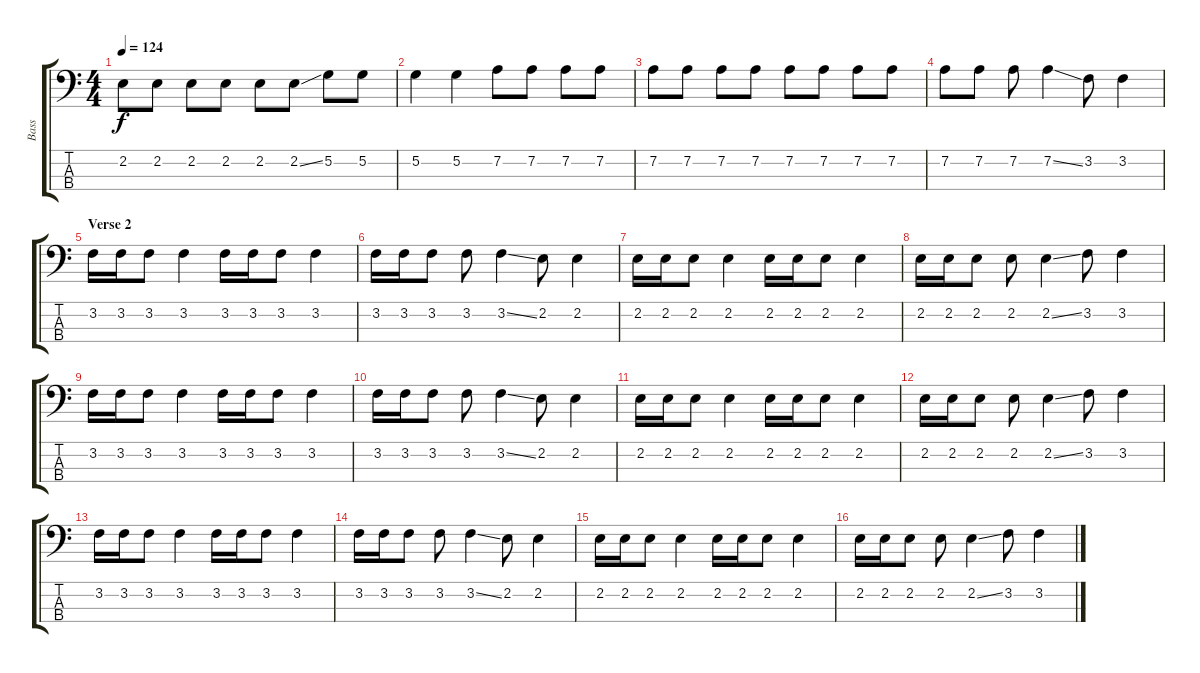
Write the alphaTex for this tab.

\track ("Bass" "Bass") {instrument electricbassfinger}
\staff {score tabs}
\tuning (G2 D2 A1 E1) {hide}
\ts (4 4)
\tempo 124
\clef f4
\ks c
2.2.8{dy f} 2.2.8 2.2.8 2.2.8 2.2.8 2.2{ss}.8 5.2.8 5.2.8 |
5.2.4 5.2.4 7.2.8 7.2.8 7.2.8 7.2.8 |
7.2.8 7.2.8 7.2.8 7.2.8 7.2.8 7.2.8 7.2.8 7.2.8 |
7.2.8 7.2.8 7.2.8 7.2{ss}.4 3.2.8 3.2.4 |
\section ("" "Verse 2")
3.2.16 3.2.16 3.2.8 3.2.4 3.2.16 3.2.16 3.2.8 3.2.4 |
3.2.16 3.2.16 3.2.8 3.2.8 3.2{ss}.4 2.2.8 2.2.4 |
2.2.16 2.2.16 2.2.8 2.2.4 2.2.16 2.2.16 2.2.8 2.2.4 |
2.2.16 2.2.16 2.2.8 2.2.8 2.2{ss}.4 3.2.8 3.2.4 |
3.2.16 3.2.16 3.2.8 3.2.4 3.2.16 3.2.16 3.2.8 3.2.4 |
3.2.16 3.2.16 3.2.8 3.2.8 3.2{ss}.4 2.2.8 2.2.4 |
2.2.16 2.2.16 2.2.8 2.2.4 2.2.16 2.2.16 2.2.8 2.2.4 |
2.2.16 2.2.16 2.2.8 2.2.8 2.2{ss}.4 3.2.8 3.2.4 |
3.2.16 3.2.16 3.2.8 3.2.4 3.2.16 3.2.16 3.2.8 3.2.4 |
3.2.16 3.2.16 3.2.8 3.2.8 3.2{ss}.4 2.2.8 2.2.4 |
2.2.16 2.2.16 2.2.8 2.2.4 2.2.16 2.2.16 2.2.8 2.2.4 |
2.2.16 2.2.16 2.2.8 2.2.8 2.2{ss}.4 3.2.8 3.2.4
